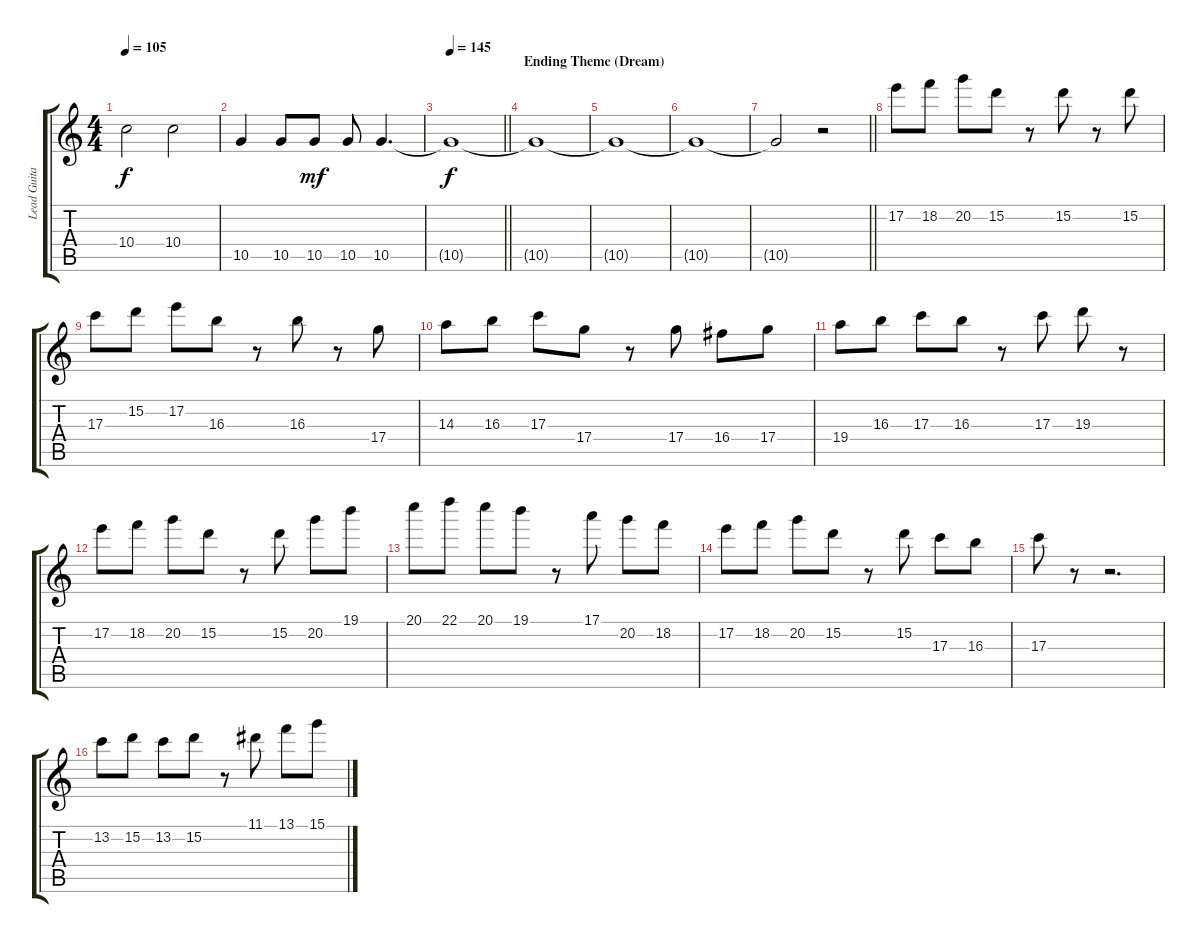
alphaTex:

\track ("Lead Guitar 1" "Lead Guita") {instrument distortionguitar}
\staff {score tabs}
\tuning (E4 B3 G3 D3 A2 E2) {hide}
\ts (4 4)
\tempo 105
\clef g2
\ks c
10.4.2{dy f} 10.4.2 |
10.5.4 10.5.8 10.5.8{dy mf} 10.5.8 10.5.4{d} |
\tempo 145
\barLineRight lightlight
10.5{t}.1{dy f} |
\section ("" "Ending Theme (Dream)")
10.5{t}.1 |
10.5{t}.1 |
10.5{t}.1{volume 7} |
\barLineRight lightlight
10.5{t}.2 r.2 |
17.2.8{volume 13 balance 8} 18.2.8 20.2.8 15.2.8 r.8 15.2.8 r.8 15.2.8 |
17.3.8 15.2.8 17.2.8 16.3.8 r.8 16.3.8 r.8 17.4.8 |
14.3.8 16.3.8 17.3.8 17.4.8 r.8 17.4.8 16.4.8 17.4.8 |
19.4.8 16.3.8 17.3.8 16.3.8 r.8 17.3.8 19.3.8 r.8 |
17.2.8 18.2.8 20.2.8 15.2.8 r.8 15.2.8 20.2.8 19.1.8 |
20.1.8 22.1.8 20.1.8 19.1.8 r.8 17.1.8 20.2.8 18.2.8 |
17.2.8 18.2.8 20.2.8 15.2.8 r.8 15.2.8 17.3.8 16.3.8 |
17.3.8 r.8 r.2{d} |
13.2.8 15.2.8 13.2.8 15.2.8 r.8 11.1.8 13.1.8 15.1.8
